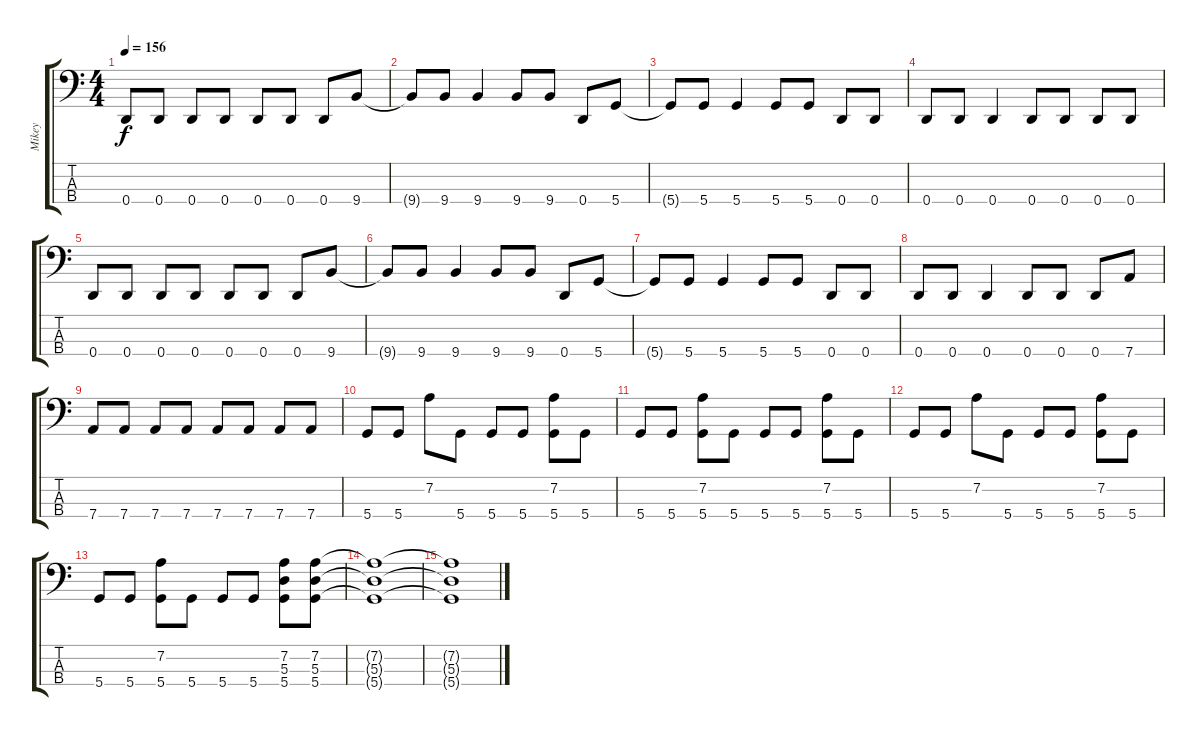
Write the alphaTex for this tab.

\track ("Mikey" "Mikey") {instrument electricbasspick}
\staff {score tabs}
\tuning (G2 D2 A1 D1) {hide}
\ts (4 4)
\tempo 156
\clef f4
\ks c
0.4.8{dy f} 0.4.8 0.4.8 0.4.8 0.4.8 0.4.8 0.4.8 9.4.8 |
9.4{t}.8 9.4.8 9.4.4 9.4.8 9.4.8 0.4.8 5.4.8 |
5.4{t}.8 5.4.8 5.4.4 5.4.8 5.4.8 0.4.8 0.4.8 |
0.4.8 0.4.8 0.4.4 0.4.8 0.4.8 0.4.8 0.4.8 |
0.4.8 0.4.8 0.4.8 0.4.8 0.4.8 0.4.8 0.4.8 9.4.8 |
9.4{t}.8 9.4.8 9.4.4 9.4.8 9.4.8 0.4.8 5.4.8 |
5.4{t}.8 5.4.8 5.4.4 5.4.8 5.4.8 0.4.8 0.4.8 |
0.4.8 0.4.8 0.4.4 0.4.8 0.4.8 0.4.8 7.4.8 |
7.4.8 7.4.8 7.4.8 7.4.8 7.4.8 7.4.8 7.4.8 7.4.8 |
5.4.8 5.4.8 7.2.8 5.4.8 5.4.8 5.4.8 (7.2 5.4).8 5.4.8 |
5.4.8 5.4.8 (7.2 5.4).8 5.4.8 5.4.8 5.4.8 (7.2 5.4).8 5.4.8 |
5.4.8 5.4.8 7.2.8 5.4.8 5.4.8 5.4.8 (7.2 5.4).8 5.4.8 |
5.4.8 5.4.8 (7.2 5.4).8 5.4.8 5.4.8 5.4.8 (7.2 5.3 5.4).8 (7.2 5.3 5.4).8 |
(7.2{t} 5.3{t} 5.4{t}).1 |
(7.2{t} 5.3{t} 5.4{t}).1
